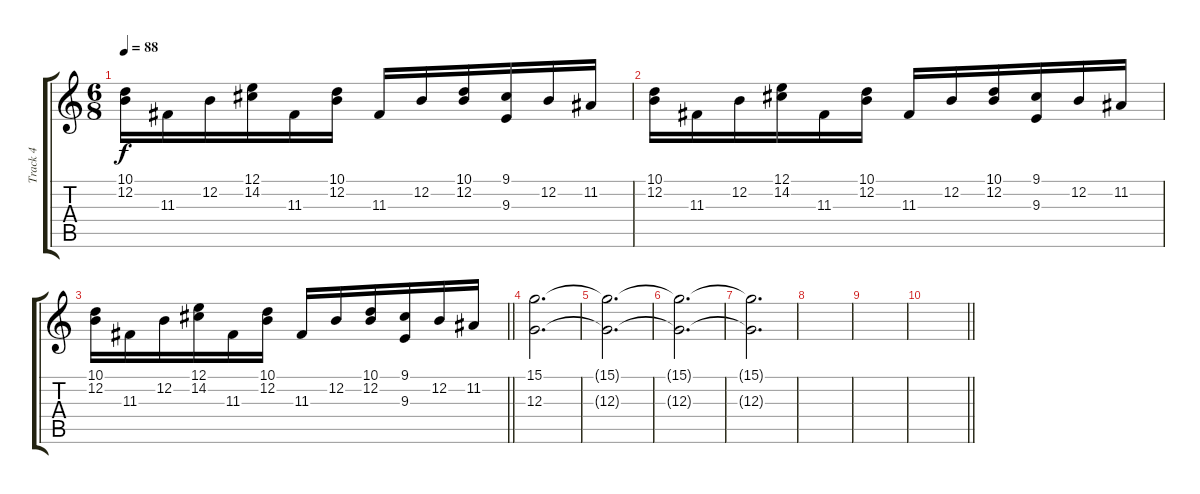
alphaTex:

\track ("Track 4" "Track 4") {instrument synthstrings1}
\staff {score tabs}
\tuning (E4 B3 G3 D3 A2 E2) {hide}
\ts (6 8)
\tempo 88
\clef g2
\ks c
(10.1 12.2).16{dy f} 11.3.16 12.2.16 (12.1 14.2).16 11.3.16 (10.1 12.2).16 11.3.16 12.2.16 (10.1 12.2).16 (9.1 9.3).16 12.2.16 11.2.16 |
(10.1 12.2).16 11.3.16 12.2.16 (12.1 14.2).16 11.3.16 (10.1 12.2).16 11.3.16 12.2.16 (10.1 12.2).16 (9.1 9.3).16 12.2.16 11.2.16 |
\barLineRight lightlight
(10.1 12.2).16 11.3.16 12.2.16 (12.1 14.2).16 11.3.16 (10.1 12.2).16 11.3.16 12.2.16 (10.1 12.2).16 (9.1 9.3).16 12.2.16 11.2.16 |
(15.1 12.3).2{d volume 8 instrument fx2soundtrack} |
(15.1{t} 12.3{t}).2{d volume 13} |
(15.1{t} 12.3{t}).2{d volume 6} |
(15.1{t} 12.3{t}).2{d} |
|
|
\barLineRight lightlight
